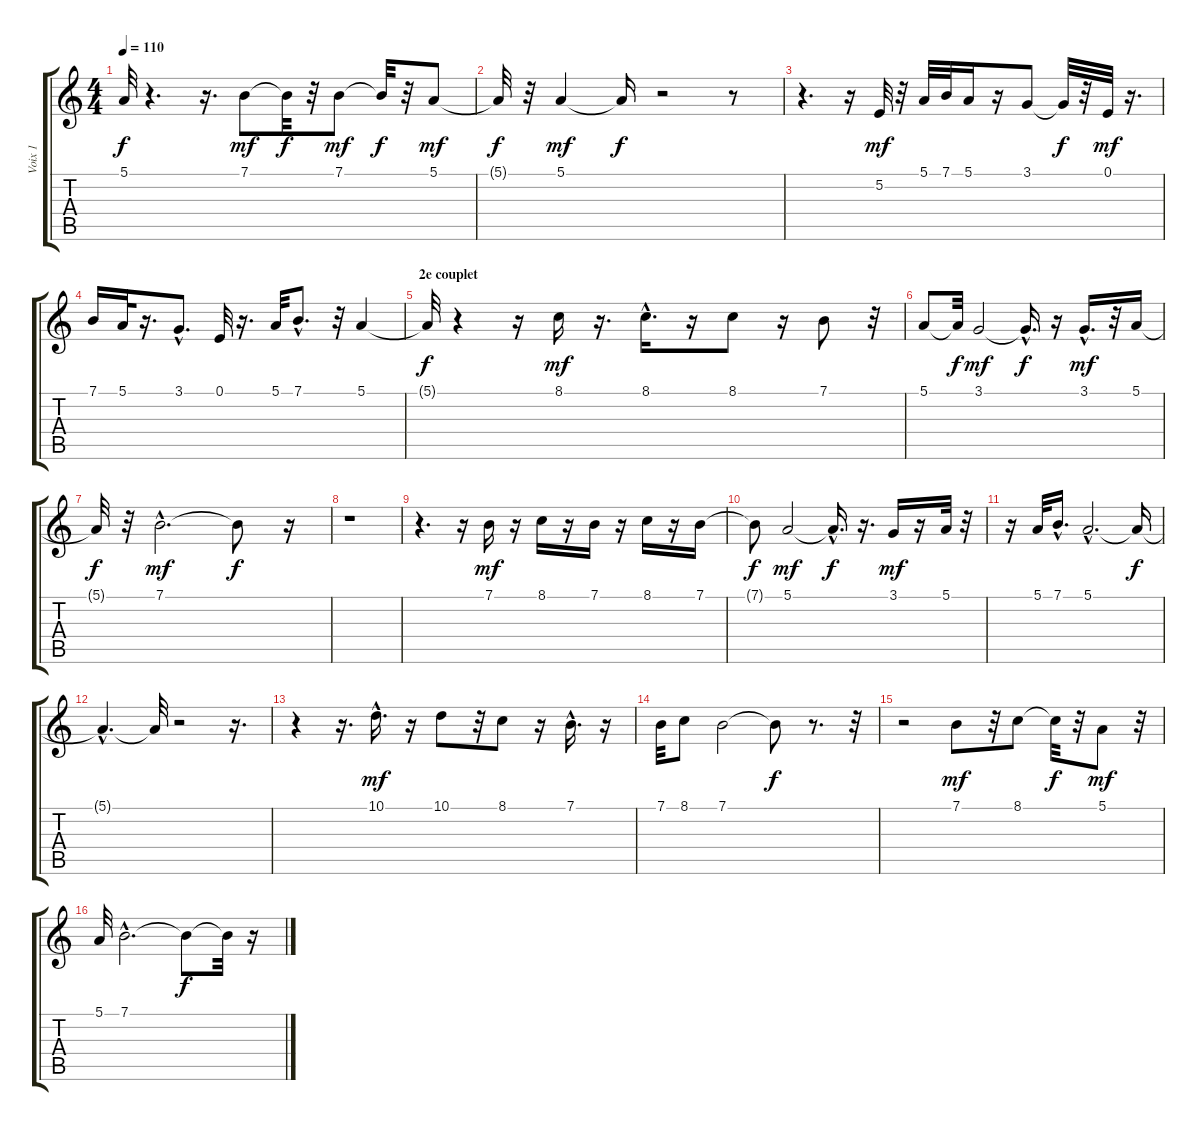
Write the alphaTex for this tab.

\track ("Voix 1" "Voix 1") {instrument synthbrass1}
\staff {score tabs}
\tuning (E4 B3 G3 D3 A2 E2) {hide}
\ts (4 4)
\tempo 110
\clef g2
\ks c
5.1{t}.32{dy f} r.4{d} r.16{d} 7.1.8{dy mf} 7.1{t}.32{dy f} r.32 7.1.8{dy mf} 7.1{t}.32{dy f} r.32 5.1.8{dy mf} |
5.1{t}.32{dy f} r.32 5.1.4{dy mf} 5.1{t}.16{dy f} r.2 r.8 |
r.4{d} r.16 5.2.32{dy mf} r.32 5.1.32 7.1.32 5.1.16 r.16 3.1.8 3.1{t}.32{dy f} r.32 0.1.32{dy mf} r.16{d} |
7.1.16 5.1.32 r.16{d} 3.1{hac}.8{d} 0.1.32 r.16{d} 5.1.32 7.1{hac}.8{d} r.32 5.1.4 |
\section ("" "2e couplet")
5.1{t}.32{dy f} r.4 r.16 8.1.16{dy mf} r.16{d} 8.1{hac}.16{d} r.16 8.1.8 r.16 7.1.8 r.32 |
5.1.8 5.1{t}.32{dy f} 3.1.2{dy mf} 3.1{hac t}.16{d dy f} r.16 3.1{hac}.16{d dy mf} r.32 5.1.16 |
5.1{t}.32{dy f} r.32 7.1{hac}.2{d dy mf} 7.1{t}.8{dy f} r.16 |
r.1 |
r.4{d} r.16 7.1.16{dy mf} r.16 8.1.16 r.16 7.1.16 r.16 8.1.16 r.16 7.1.16 |
7.1{t}.8{dy f} 5.1.2{dy mf} 5.1{hac t}.16{d dy f} r.16{d} 3.1.16{dy mf} r.16 5.1.32 r.32 |
r.16 5.1.32 7.1{hac}.16{d} 5.1{hac}.2{d} 5.1{t}.16{dy f} |
5.1{hac t}.4{d} 5.1{t}.32 r.2 r.16{d} |
r.4 r.16{d} 10.1{hac}.16{d dy mf} r.16 10.1.8 r.32 8.1.8 r.16 7.1{hac}.16{d} r.16 |
7.1.32 8.1.8 7.1.2 7.1{t}.8{dy f} r.8{d} r.32 |
r.2 7.1.8{dy mf} r.32 8.1.8 8.1{t}.32{dy f} r.32 5.1.8{dy mf} r.32 |
5.1.32 7.1{hac}.2{d} 7.1{t}.8{dy f} 7.1{t}.32 r.16
